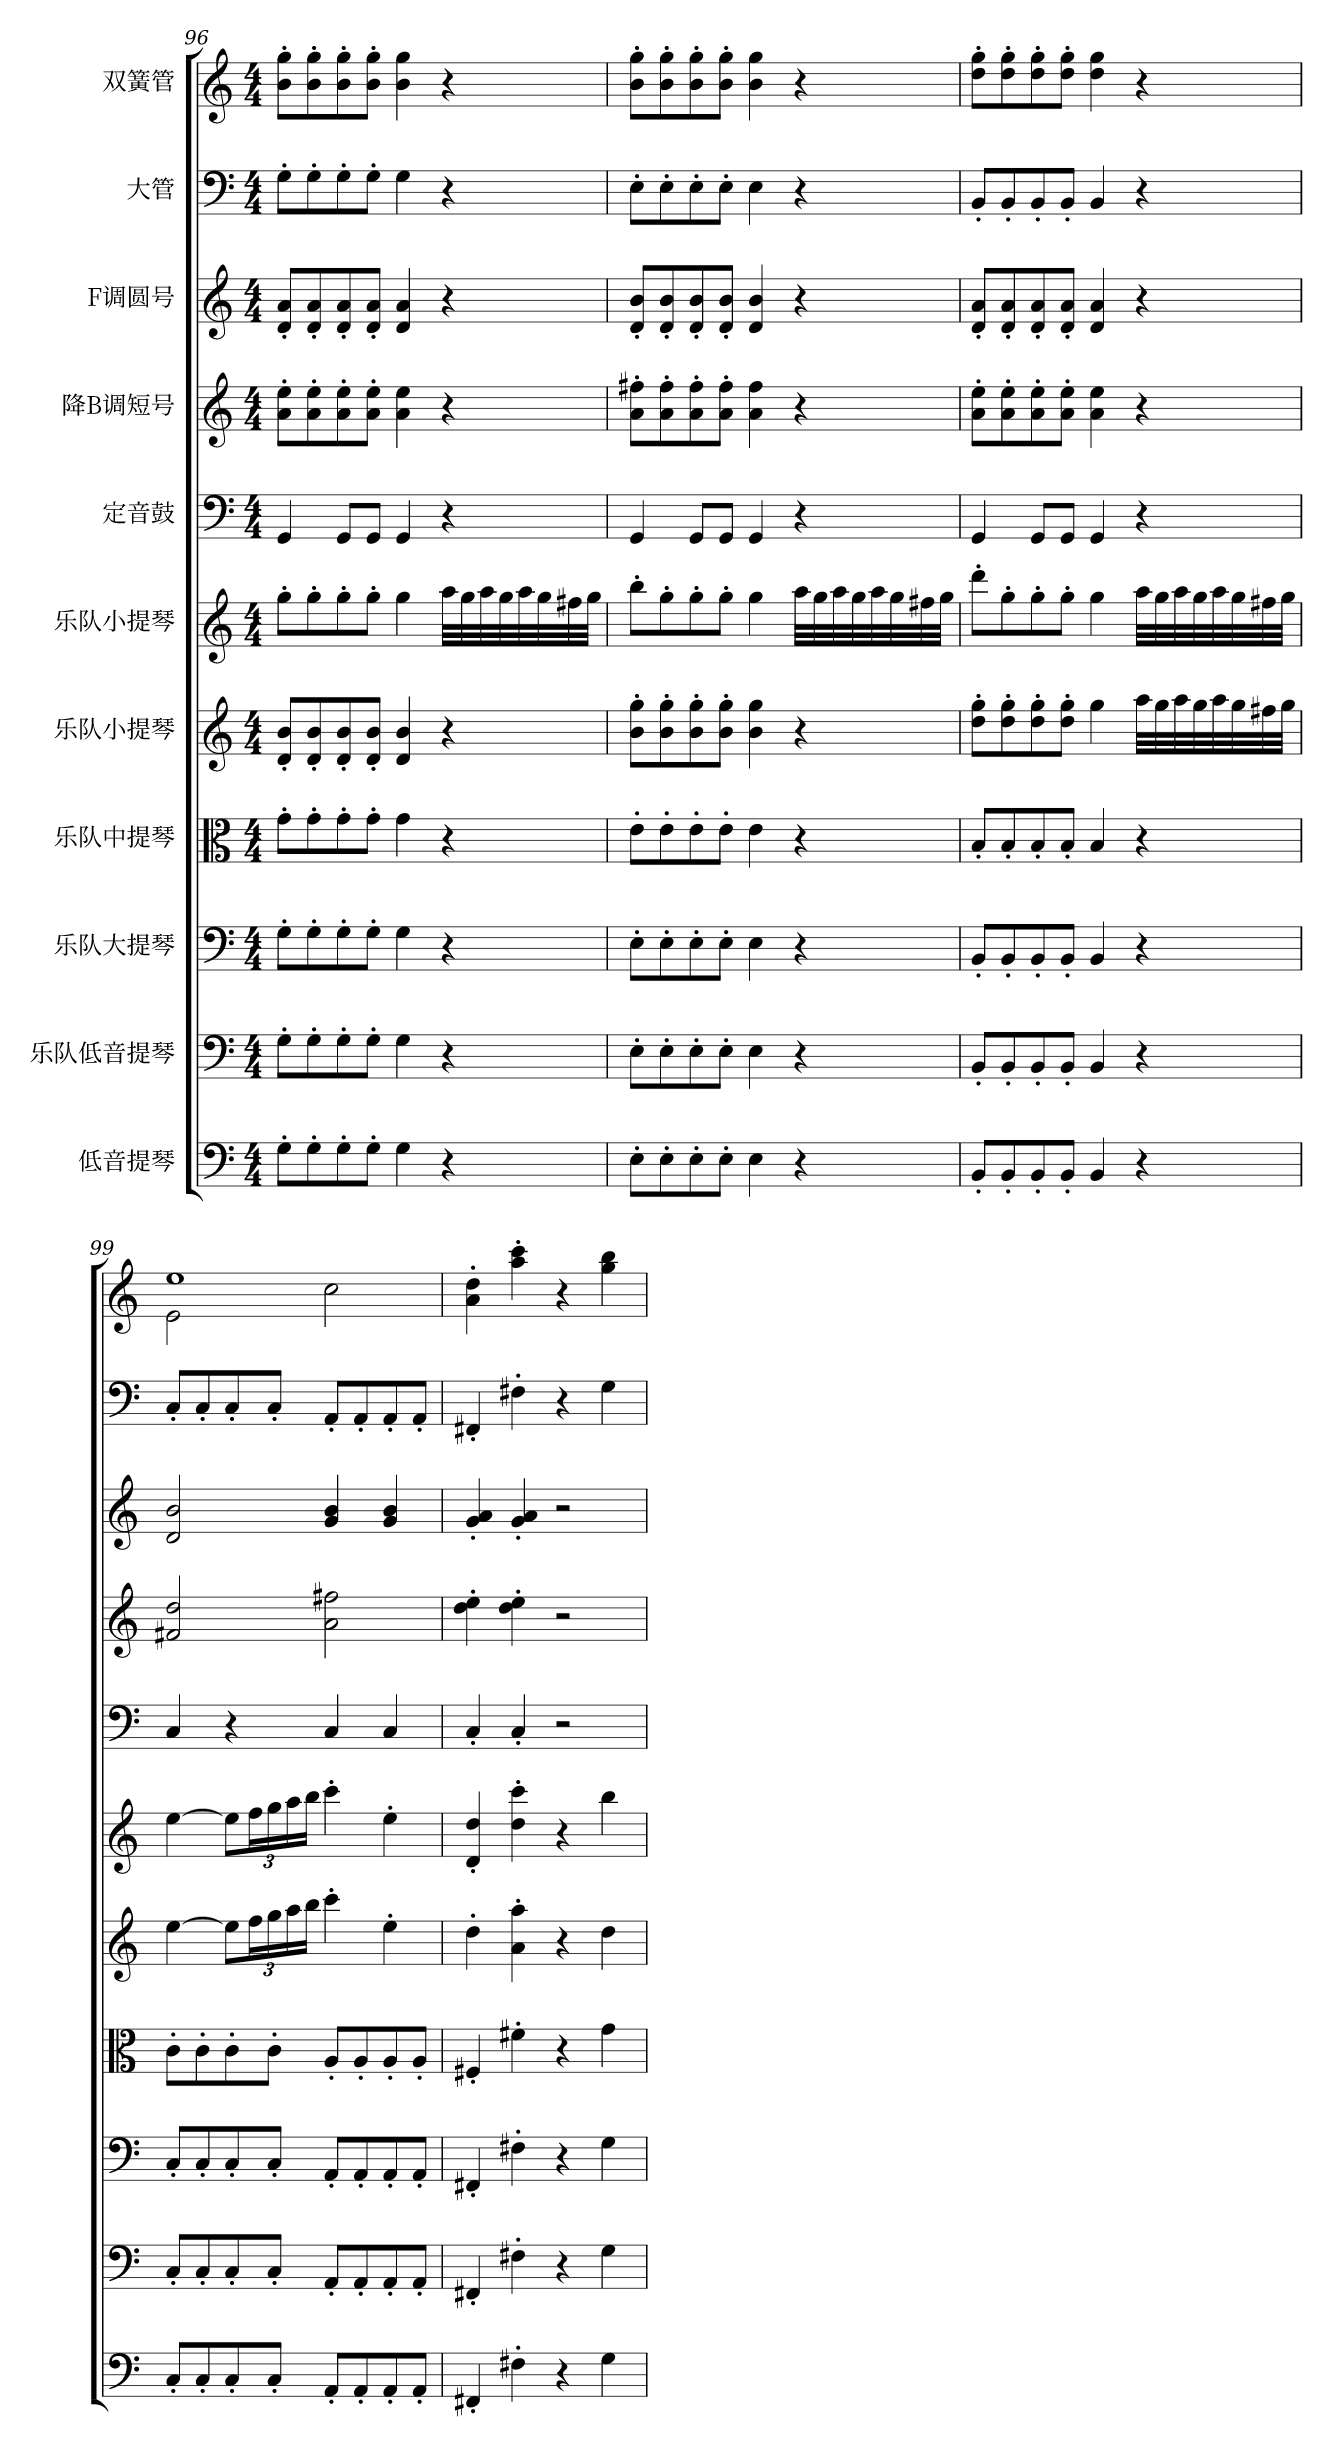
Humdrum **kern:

**kern	**kern	**kern	**kern	**kern	**kern	**kern	**kern	**kern	**kern	**kern
*part11	*part10	*part9	*part8	*part7	*part6	*part5	*part4	*part3	*part2	*part1
*staff11	*staff10	*staff9	*staff8	*staff7	*staff6	*staff5	*staff4	*staff3	*staff2	*staff1
*I"低音提琴	*I"乐队低音提琴	*I"乐队大提琴	*I"乐队中提琴	*I"乐队小提琴	*I"乐队小提琴	*I"定音鼓	*I"降B调短号	*I"F调圆号	*I"大管	*I"双簧管
*clefF4	*clefF4	*clefF4	*clefC3	*clefG2	*clefG2	*clefF4	*clefG2	*clefG2	*clefF4	*clefG2
*ITrd7c12	*ITrd7c12	*	*	*	*	*	*ITrd1c2	*ITrd4c7	*	*
*k[]	*k[]	*k[]	*k[]	*k[]	*k[]	*k[]	*k[b-e-]	*k[b-]	*k[]	*k[]
*M4/4	*M4/4	*M4/4	*M4/4	*M4/4	*M4/4	*M4/4	*M4/4	*M4/4	*M4/4	*M4/4
=96	=96	=96	=96	=96	=96	=96	=96	=96	=96	=96
8GG'\L	8GG'\L	8G'\L	8g'\L	8d/' 8b/'L	8gg'\L	4GG/	8g\' 8dd\'L	8G/' 8d/'L	8G'\L	8b\' 8gg\'L
8GG'\	8GG'\	8G'\	8g'\	8d/' 8b/'	8gg'\	.	8g\' 8dd\'	8G/' 8d/'	8G'\	8b\' 8gg\'
8GG'\	8GG'\	8G'\	8g'\	8d/' 8b/'	8gg'\	8GG/L	8g\' 8dd\'	8G/' 8d/'	8G'\	8b\' 8gg\'
8GG'\J	8GG'\J	8G'\J	8g'\J	8d/' 8b/'J	8gg'\J	8GG/J	8g\' 8dd\'J	8G/' 8d/'J	8G'\J	8b\' 8gg\'J
4GG\	4GG\	4G\	4g\	4d/ 4b/	4gg\	4GG/	4g\ 4dd\	4G/ 4d/	4G\	4b\ 4gg\
4r	4r	4r	4r	4r	32aa\LLL	4r	4r	4r	4r	4r
.	.	.	.	.	32gg\	.	.	.	.	.
.	.	.	.	.	32aa\	.	.	.	.	.
.	.	.	.	.	32gg\	.	.	.	.	.
.	.	.	.	.	32aa\	.	.	.	.	.
.	.	.	.	.	32gg\	.	.	.	.	.
.	.	.	.	.	32ff#X\	.	.	.	.	.
.	.	.	.	.	32gg\JJJ	.	.	.	.	.
=97	=97	=97	=97	=97	=97	=97	=97	=97	=97	=97
8EE'\L	8EE'\L	8E'\L	8e'\L	8b\' 8gg\'L	8bb'\L	4GG/	8g\' 8een\'L	8G/' 8e/'L	8E'\L	8b\' 8gg\'L
8EE'\	8EE'\	8E'\	8e'\	8b\' 8gg\'	8gg'\	.	8g\' 8ee\'	8G/' 8e/'	8E'\	8b\' 8gg\'
8EE'\	8EE'\	8E'\	8e'\	8b\' 8gg\'	8gg'\	8GG/L	8g\' 8ee\'	8G/' 8e/'	8E'\	8b\' 8gg\'
8EE'\J	8EE'\J	8E'\J	8e'\J	8b\' 8gg\'J	8gg'\J	8GG/J	8g\' 8ee\'J	8G/' 8e/'J	8E'\J	8b\' 8gg\'J
4EE\	4EE\	4E\	4e\	4b\ 4gg\	4gg\	4GG/	4g\ 4ee\	4G/ 4e/	4E\	4b\ 4gg\
4r	4r	4r	4r	4r	32aa\LLL	4r	4r	4r	4r	4r
.	.	.	.	.	32gg\	.	.	.	.	.
.	.	.	.	.	32aa\	.	.	.	.	.
.	.	.	.	.	32gg\	.	.	.	.	.
.	.	.	.	.	32aa\	.	.	.	.	.
.	.	.	.	.	32gg\	.	.	.	.	.
.	.	.	.	.	32ff#X\	.	.	.	.	.
.	.	.	.	.	32gg\JJJ	.	.	.	.	.
!!LO:PB:g=z
=98	=98	=98	=98	=98	=98	=98	=98	=98	=98	=98
8BBB'/L	8BBB'/L	8BB'/L	8B'/L	8dd\' 8gg\'L	8ddd'\L	4GG/	8g\' 8dd\'L	8G/' 8d/'L	8BB'/L	8dd\' 8gg\'L
8BBB'/	8BBB'/	8BB'/	8B'/	8dd\' 8gg\'	8gg'\	.	8g\' 8dd\'	8G/' 8d/'	8BB'/	8dd\' 8gg\'
8BBB'/	8BBB'/	8BB'/	8B'/	8dd\' 8gg\'	8gg'\	8GG/L	8g\' 8dd\'	8G/' 8d/'	8BB'/	8dd\' 8gg\'
8BBB'/J	8BBB'/J	8BB'/J	8B'/J	8dd\' 8gg\'J	8gg'\J	8GG/J	8g\' 8dd\'J	8G/' 8d/'J	8BB'/J	8dd\' 8gg\'J
4BBB/	4BBB/	4BB/	4B/	4gg\	4gg\	4GG/	4g\ 4dd\	4G/ 4d/	4BB/	4dd\ 4gg\
4r	4r	4r	4r	32aa\LLL	32aa\LLL	4r	4r	4r	4r	4r
.	.	.	.	32gg\	32gg\	.	.	.	.	.
.	.	.	.	32aa\	32aa\	.	.	.	.	.
.	.	.	.	32gg\	32gg\	.	.	.	.	.
.	.	.	.	32aa\	32aa\	.	.	.	.	.
.	.	.	.	32gg\	32gg\	.	.	.	.	.
.	.	.	.	32ff#X\	32ff#X\	.	.	.	.	.
.	.	.	.	32gg\JJJ	32gg\JJJ	.	.	.	.	.
=99	=99	=99	=99	=99	=99	=99	=99	=99	=99	=99
*	*	*	*	*	*	*	*	*	*	*^
8CC'/L	8CC'/L	8C'/L	8c'\L	[4ee\	[4ee\	4C/	2en/ 2cc/	2G/ 2e/	8C'/L	1ee	2e\
8CC'/	8CC'/	8C'/	8c'\	.	.	.	.	.	8C'/	.	.
*	*	*	*	*Xbrackettup	*Xbrackettup	*	*	*	*	*	*
8CC'/	8CC'/	8C'/	8c'\	12ee\L]	12ee\L]	4r	.	.	8C'/	.	.
.	.	.	.	24ff\L	24ff\L	.	.	.	.	.	.
8CC'/J	8CC'/J	8C'/J	8c'\J	24gg\	24gg\	.	.	.	8C'/J	.	.
.	.	.	.	24aa\	24aa\	.	.	.	.	.	.
.	.	.	.	24bb\JJ	24bb\JJ	.	.	.	.	.	.
8AAA'/L	8AAA'/L	8AA'/L	8A'/L	4ccc'\	4ccc'\	4C/	2g\ 2een\	4c/ 4e/	8AA'/L	.	2cc\
8AAA'/	8AAA'/	8AA'/	8A'/	.	.	.	.	.	8AA'/	.	.
8AAA'/	8AAA'/	8AA'/	8A'/	4ee'\	4ee'\	4C/	.	4c/ 4e/	8AA'/	.	.
8AAA'/J	8AAA'/J	8AA'/J	8A'/J	.	.	.	.	.	8AA'/J	.	.
*	*	*	*	*	*	*	*	*	*	*v	*v
=100	=100	=100	=100	=100	=100	=100	=100	=100	=100	=100
*	*	*	*	*	*	*	*	*	*	*MM176
4FFF#X'/	4FFF#X'/	4FF#X'/	4F#X'/	4dd'\	4d/' 4dd/'	4C'/	4cc\' 4dd\'	4c/' 4d/'	4FF#X'/	4a\' 4dd\'
4FF#X'\	4FF#X'\	4F#X'\	4f#X'\	4a\' 4aa\'	4dd\' 4ccc\'	4C'/	4cc\' 4dd\'	4c/' 4d/'	4F#X'\	4aa\' 4ccc\'
4r	4r	4r	4r	4r	4r	2r	2r	2r	4r	4r
4GG\	4GG\	4G\	4g\	4dd\	4bb\	.	.	.	4G\	4gg\ 4bb\
=	=	=	=	=	=	=	=	=	=	=
*-	*-	*-	*-	*-	*-	*-	*-	*-	*-	*-
